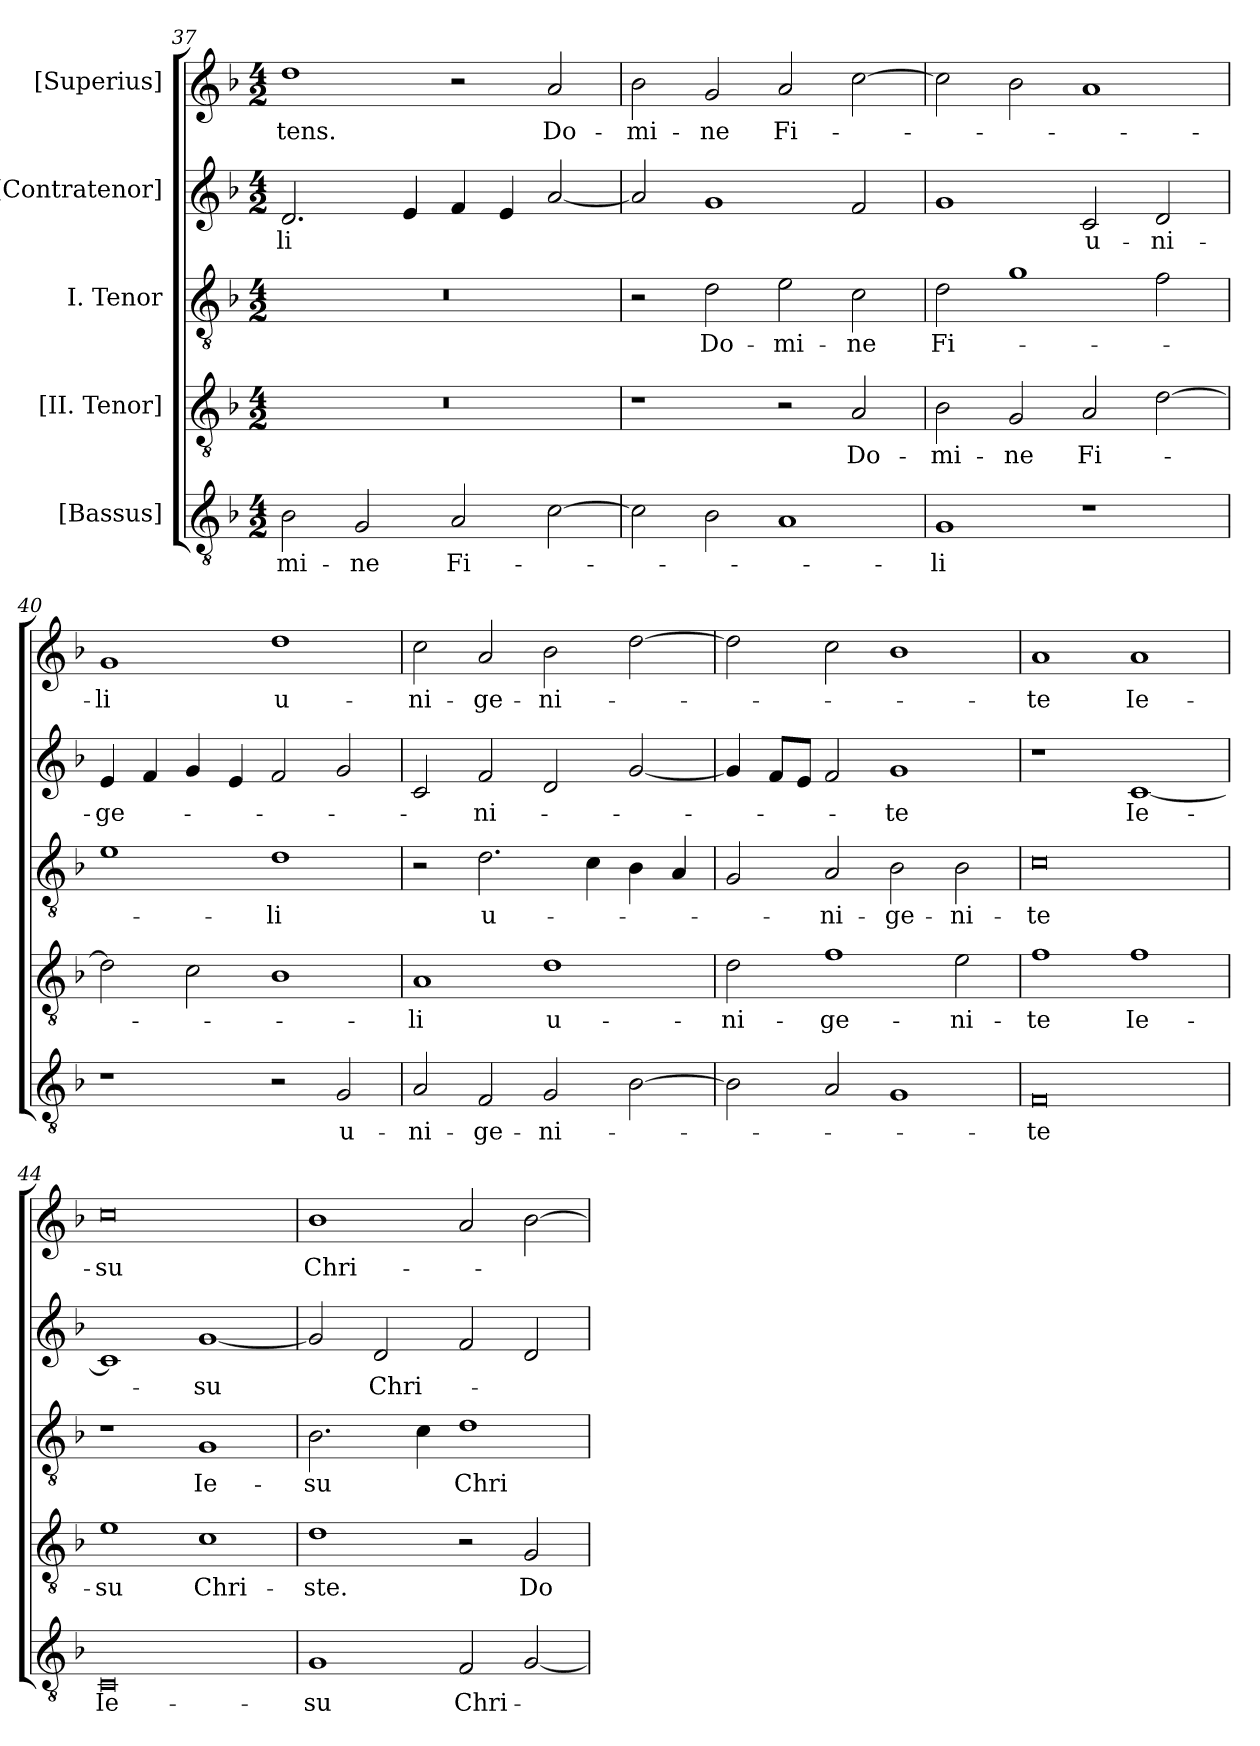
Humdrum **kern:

**kern	**text	**kern	**text	**kern	**text	**kern	**text	**kern	**text
*part5	*part5	*part4	*part4	*part3	*part3	*part2	*part2	*part1	*part1
*staff5	*staff5	*staff4	*staff4	*staff3	*staff3	*staff2	*staff2	*staff1	*staff1
*I"[Bassus]	*	*I"[II. Tenor]	*	*I"I. Tenor	*	*I"[Contratenor]	*	*I"[Superius]	*
*clefGv2	*	*clefGv2	*	*clefGv2	*	*clefG2	*	*clefG2	*
*k[b-]	*	*k[b-]	*	*k[b-]	*	*k[b-]	*	*k[b-]	*
*M4/2	*	*M4/2	*	*M4/2	*	*M4/2	*	*M4/2	*
=37	=37	=37	=37	=37	=37	=37	=37	=37	=37
2B-\	-mi-	0r	.	0r	.	2.d/	-li	1dd\	-tens.
2G/	-ne	.	.	.	.	.	.	.	.
.	.	.	.	.	.	4e/	.	.	.
2A/	Fi-	.	.	.	.	4f/	.	2r	.
.	.	.	.	.	.	4e/	.	.	.
[2c\	.	.	.	.	.	[2a/	.	2a/	Do-
=38	=38	=38	=38	=38	=38	=38	=38	=38	=38
2c\]	.	1r	.	2r	.	2a/]	.	2b-\	-mi-
2B-\	.	.	.	2d\	Do-	1g/	.	2g/	-ne
1A/	.	2r	.	2e\	-mi-	.	.	2a/	Fi-
.	.	2A/	Do-	2c\	-ne	2f/	.	[2cc\	.
=39	=39	=39	=39	=39	=39	=39	=39	=39	=39
1G/	-li	2B-\	-mi-	2d\	Fi-	1g/	.	2cc\]	.
.	.	2G/	-ne	1g\	.	.	.	2b-\	.
1r	.	2A/	Fi-	.	.	2c/	u-	1a/	.
.	.	[2d\	.	2f\	.	2d/	-ni-	.	.
=40	=40	=40	=40	=40	=40	=40	=40	=40	=40
1r	.	2d\]	.	1e\	.	4e/	-ge-	1g/	-li
.	.	.	.	.	.	4f/	.	.	.
.	.	2c\	.	.	.	4g/	.	.	.
.	.	.	.	.	.	4e/	.	.	.
2r	.	1B-\	.	1d\	-li	2f/	.	1dd\	u-
2G/	u-	.	.	.	.	2g/	.	.	.
=41	=41	=41	=41	=41	=41	=41	=41	=41	=41
2A/	-ni-	1A/	-li	2r	.	2c/	.	2cc\	-ni-
2F/	-ge-	.	.	2.d\	u-	2f/	-ni-	2a/	-ge-
2G/	-ni-	1d\	u-	.	.	2d/	.	2b-\	-ni-
.	.	.	.	4c\	.	.	.	.	.
[2B-\	.	.	.	4B-\	.	[2g/	.	[2dd\	.
.	.	.	.	4A/	.	.	.	.	.
=42	=42	=42	=42	=42	=42	=42	=42	=42	=42
2B-\]	.	2d\	-ni-	2G/	.	4g/]	.	2dd\]	.
.	.	.	.	.	.	8f/L	.	.	.
.	.	.	.	.	.	8e/J	.	.	.
2A/	.	1f\	-ge-	2A/	-ni-	2f/	.	2cc\	.
1G/	.	.	.	2B-\	-ge-	1g/	-te	1b-\	.
.	.	2e\	-ni-	2B-\	-ni-	.	.	.	.
=43	=43	=43	=43	=43	=43	=43	=43	=43	=43
0F/	-te	1f\	-te	0c\	-te	1r	.	1a/	-te
.	.	1f\	Ie-	.	.	[1c/	Ie-	1a/	Ie-
=44	=44	=44	=44	=44	=44	=44	=44	=44	=44
0C/	Ie-	1e\	-su	1r	.	1c/]	.	0cc\	-su
.	.	1c\	Chri-	1G/	Ie-	[1g/	-su	.	.
=45	=45	=45	=45	=45	=45	=45	=45	=45	=45
1G/	-su	1d\	-ste.	2.B-\	-su	2g/]	.	1b-\	Chri-
.	.	.	.	.	.	2d/	Chri-	.	.
.	.	.	.	4c\	.	.	.	.	.
2F/	Chri-	2r	.	1d\	Chri-	2f/	.	2a/	.
[2G/	.	2G/	Do-	.	.	2d/	.	[2b-\	.
=	=	=	=	=	=	=	=	=	=
*-	*-	*-	*-	*-	*-	*-	*-	*-	*-
